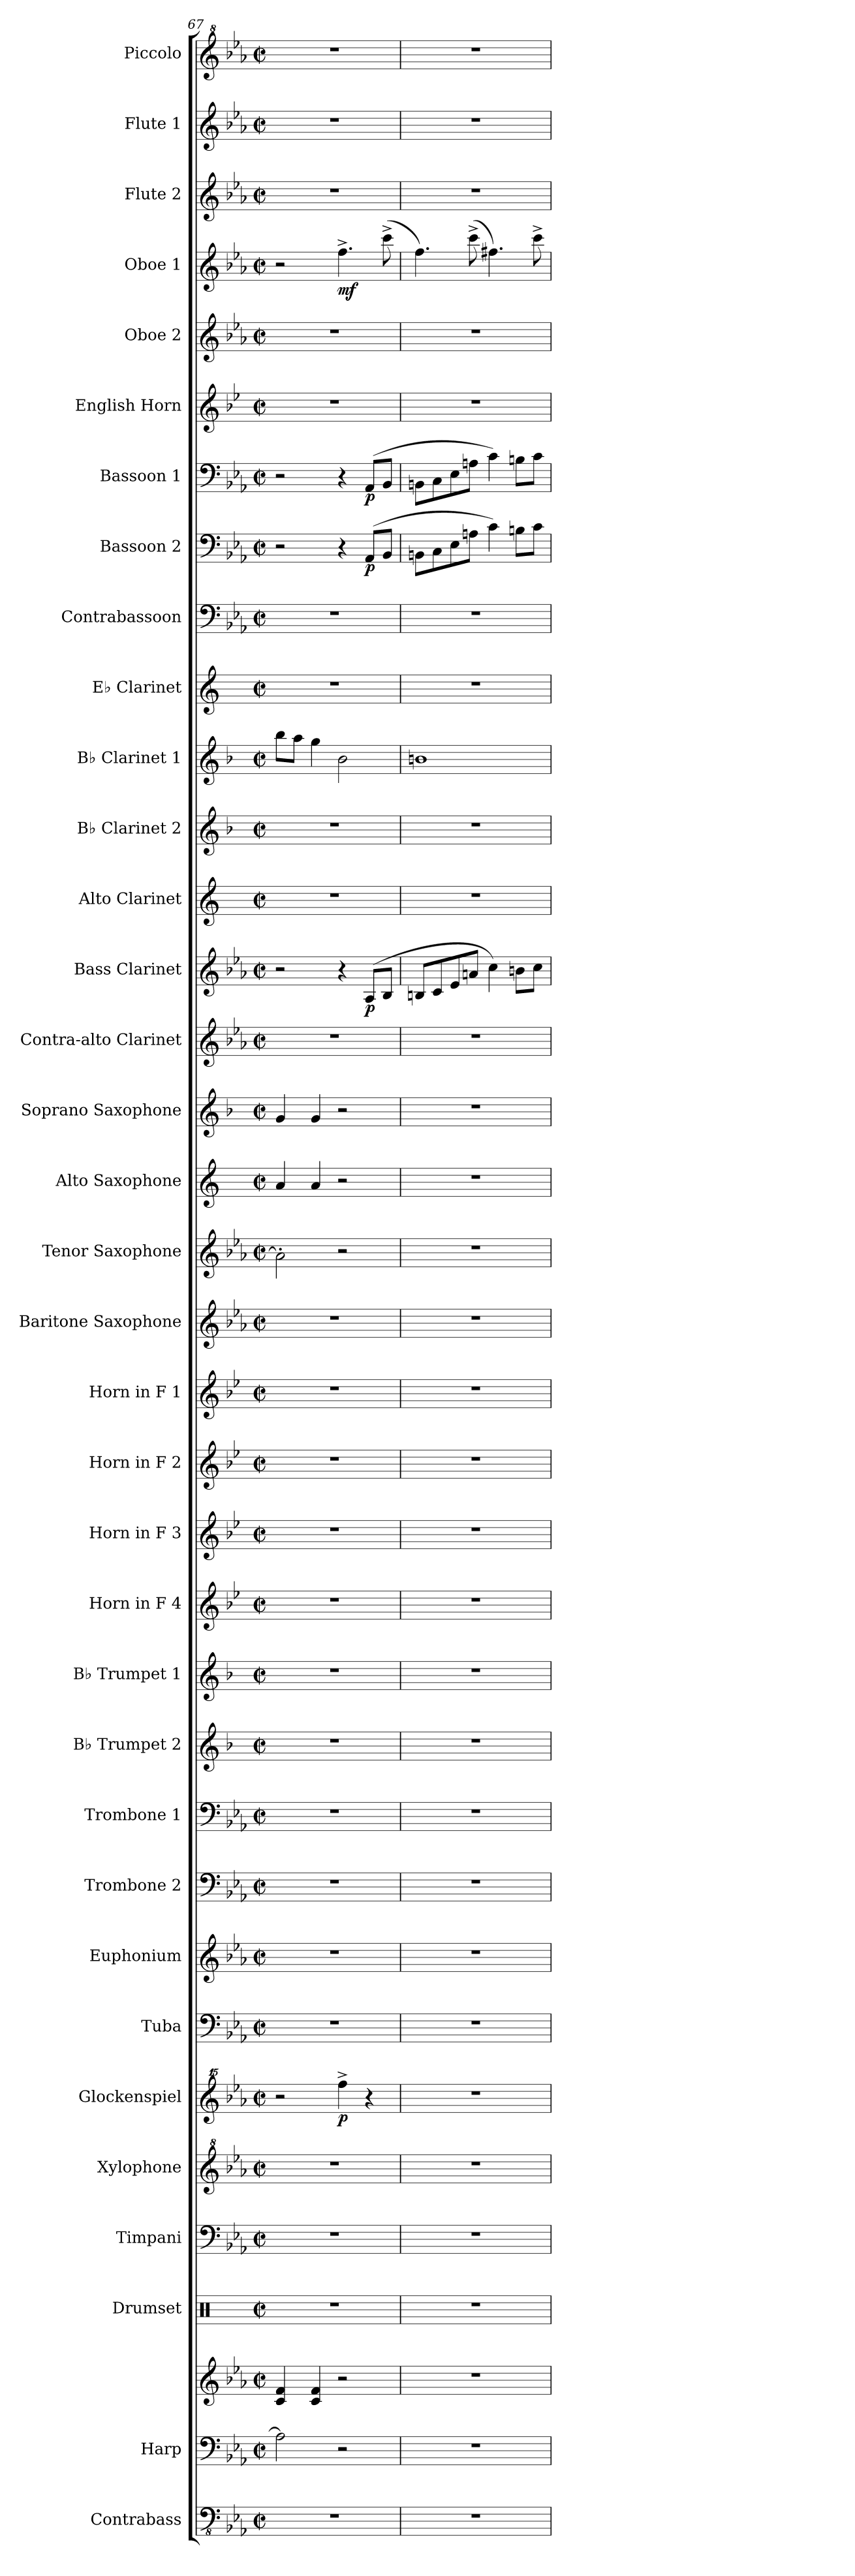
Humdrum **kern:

**kern	**kern	**kern	**kern	**kern	**kern	**kern	**dynam	**kern	**kern	**kern	**kern	**kern	**kern	**kern	**kern	**kern	**kern	**kern	**kern	**kern	**kern	**kern	**kern	**dynam	**kern	**kern	**kern	**kern	**kern	**kern	**dynam	**kern	**dynam	**kern	**kern	**kern	**dynam	**kern	**kern	**kern
*part35	*part34	*part34	*part33	*part32	*part31	*part30	*part30	*part29	*part28	*part27	*part26	*part25	*part24	*part23	*part22	*part21	*part20	*part19	*part18	*part17	*part16	*part15	*part14	*part14	*part13	*part12	*part11	*part10	*part9	*part8	*part8	*part7	*part7	*part6	*part5	*part4	*part4	*part3	*part2	*part1
*staff36	*staff35	*staff34	*staff33	*staff32	*staff31	*staff30	*staff30	*staff29	*staff28	*staff27	*staff26	*staff25	*staff24	*staff23	*staff22	*staff21	*staff20	*staff19	*staff18	*staff17	*staff16	*staff15	*staff14	*staff14	*staff13	*staff12	*staff11	*staff10	*staff9	*staff8	*staff8	*staff7	*staff7	*staff6	*staff5	*staff4	*staff4	*staff3	*staff2	*staff1
*I"Contrabass	*I"Harp	*	*I"Drumset	*I"Timpani	*I"Xylophone	*I"Glockenspiel	*	*I"Tuba	*I"Euphonium	*I"Trombone 2	*I"Trombone 1	*I"B♭ Trumpet 2	*I"B♭ Trumpet 1	*I"Horn in F 4	*I"Horn in F 3	*I"Horn in F 2	*I"Horn in F 1	*I"Baritone Saxophone	*I"Tenor Saxophone	*I"Alto Saxophone	*I"Soprano Saxophone	*I"Contra-alto Clarinet	*I"Bass Clarinet	*	*I"Alto Clarinet	*I"B♭ Clarinet 2	*I"B♭ Clarinet 1	*I"E♭ Clarinet	*I"Contrabassoon	*I"Bassoon 2	*	*I"Bassoon 1	*	*I"English Horn	*I"Oboe 2	*I"Oboe 1	*	*I"Flute 2	*I"Flute 1	*I"Piccolo
*I'Cb.	*I'Hrp.	*	*I'Drs.	*I'Timp.	*I'Xyl.	*I'Glk.	*	*I'Tba.	*I'Euph.	*I'Tbn. 2	*I'Tbn. 1	*I'B♭ Tpt. 2	*I'B♭ Tpt. 1	*I'Hn. 4	*I'Hn. 3	*I'Hn. 2	*I'Hn. 1	*I'Bar. Sax.	*I'T. Sax.	*I'A. Sax.	*I'S. Sax.	*I'C-a. Cl.	*I'B. Cl.	*	*I'A. Cl.	*I'B♭ Cl. 2	*I'B♭ Cl. 1	*I'E♭ Cl.	*I'Cbsn.	*I'Bsn. 2	*	*I'Bsn. 1	*	*I'E. Hn.	*I'Ob. 2	*I'Ob. 1	*	*I'Fl. 2	*I'Fl. 1	*I'Picc.
*clefFv4	*clefF4	*clefG2	*clefX	*clefF4	*clefG^2	*clefG^^2	*	*clefF4	*clefG2	*clefF4	*clefF4	*clefG2	*clefG2	*clefG2	*clefG2	*clefG2	*clefG2	*clefG2	*clefG2	*clefG2	*clefG2	*clefG2	*clefG2	*	*clefG2	*clefG2	*clefG2	*clefG2	*clefF4	*clefF4	*	*clefF4	*	*clefG2	*clefG2	*clefG2	*	*clefG2	*clefG2	*clefG^2
*ITrd7c12	*	*	*	*	*	*	*	*	*ITrd8c14	*	*	*ITrd1c2	*ITrd1c2	*ITrd4c7	*ITrd4c7	*ITrd4c7	*ITrd4c7	*ITrd12c21	*ITrd8c14	*ITrd5c9	*ITrd1c2	*ITrd12c21	*ITrd8c14	*	*ITrd5c9	*ITrd1c2	*ITrd1c2	*ITrd-2c-3	*ITrd7c12	*	*	*	*	*ITrd4c7	*	*	*	*	*	*ITrd-7c-12
*k[b-e-a-]	*k[b-e-a-]	*k[b-e-a-]	*k[]	*k[b-e-a-]	*k[b-e-a-]	*k[b-e-a-]	*	*k[b-e-a-]	*k[b-e-a-]	*k[b-e-a-]	*k[b-e-a-]	*k[b-e-a-]	*k[b-e-a-]	*k[b-e-a-]	*k[b-e-a-]	*k[b-e-a-]	*k[b-e-a-]	*k[b-e-a-]	*k[b-e-a-]	*k[b-e-a-]	*k[b-e-a-]	*k[b-e-a-]	*k[b-e-a-]	*	*k[b-e-a-]	*k[b-e-a-]	*k[b-e-a-]	*k[b-e-a-]	*k[b-e-a-]	*k[b-e-a-]	*	*k[b-e-a-]	*	*k[b-e-a-]	*k[b-e-a-]	*k[b-e-a-]	*	*k[b-e-a-]	*k[b-e-a-]	*k[b-e-a-]
*M4/4	*M4/4	*M4/4	*M4/4	*M4/4	*M4/4	*M4/4	*	*M4/4	*M4/4	*M4/4	*M4/4	*M4/4	*M4/4	*M4/4	*M4/4	*M4/4	*M4/4	*M4/4	*M4/4	*M4/4	*M4/4	*M4/4	*M4/4	*	*M4/4	*M4/4	*M4/4	*M4/4	*M4/4	*M4/4	*	*M4/4	*	*M4/4	*M4/4	*M4/4	*	*M4/4	*M4/4	*M4/4
*met(c|)	*met(c|)	*met(c|)	*met(c|)	*met(c|)	*met(c|)	*met(c|)	*	*met(c|)	*met(c|)	*met(c|)	*met(c|)	*met(c|)	*met(c|)	*met(c|)	*met(c|)	*met(c|)	*met(c|)	*met(c|)	*met(c|)	*met(c|)	*met(c|)	*met(c|)	*met(c|)	*	*met(c|)	*met(c|)	*met(c|)	*met(c|)	*met(c|)	*met(c|)	*	*met(c|)	*	*met(c|)	*met(c|)	*met(c|)	*	*met(c|)	*met(c|)	*met(c|)
=67	=67	=67	=67	=67	=67	=67	=67	=67	=67	=67	=67	=67	=67	=67	=67	=67	=67	=67	=67	=67	=67	=67	=67	=67	=67	=67	=67	=67	=67	=67	=67	=67	=67	=67	=67	=67	=67	=67	=67	=67
1r	2A-\]	4c/ 4f/	1r	1r	1r	2r	.	1r	1r	1r	1r	1r	1r	1r	1r	1r	1r	1r	2A-'\]	4c/	4f/	1r	2r	.	1r	1r	8aa-\L	1r	1r	2r	.	2r	.	1r	1r	2r	.	1r	1r	1r
.	.	.	.	.	.	.	.	.	.	.	.	.	.	.	.	.	.	.	.	.	.	.	.	.	.	.	8gg\J	.	.	.	.	.	.	.	.	.	.	.	.	.
.	.	4c/ 4f/	.	.	.	.	.	.	.	.	.	.	.	.	.	.	.	.	.	4c/	4f/	.	.	.	.	.	4ff\	.	.	.	.	.	.	.	.	.	.	.	.	.
!	!	!	!	!	!	!	!LO:DY:b	!	!	!	!	!	!	!	!	!	!	!	!	!	!	!	!	!	!	!	!	!	!	!	!	!	!	!	!	!	!LO:DY:b	!	!	!
.	2r	2r	.	.	.	4ffff^\	p	.	.	.	.	.	.	.	.	.	.	.	2r	2r	2r	.	4r	.	.	.	2a-\	.	.	4r	.	4r	.	.	.	4.ff^\	mf	.	.	.
!	!	!	!	!	!	!	!	!	!	!	!	!	!	!	!	!	!	!	!	!	!	!	!	!LO:DY:b	!	!	!	!	!	!	!LO:DY:b	!	!LO:DY:b	!	!	!	!	!	!	!
.	.	.	.	.	.	4r	.	.	.	.	.	.	.	.	.	.	.	.	.	.	.	.	(>8AA-/L	p	.	.	.	.	.	(>8AA-/L	p	(>8AA-/L	p	.	.	.	.	.	.	.
.	.	.	.	.	.	.	.	.	.	.	.	.	.	.	.	.	.	.	.	.	.	.	8BB-/J	.	.	.	.	.	.	8BB-/J	.	8BB-/J	.	.	.	(8ccc^\	.	.	.	.
=68	=68	=68	=68	=68	=68	=68	=68	=68	=68	=68	=68	=68	=68	=68	=68	=68	=68	=68	=68	=68	=68	=68	=68	=68	=68	=68	=68	=68	=68	=68	=68	=68	=68	=68	=68	=68	=68	=68	=68	=68
1r	1r	1r	1r	1r	1r	1r	.	1r	1r	1r	1r	1r	1r	1r	1r	1r	1r	1r	1r	1r	1r	1r	8BBn/L	.	1r	1r	1an	1r	1r	8BBn\L	.	8BBn\L	.	1r	1r	4.ff\)	.	1r	1r	1r
.	.	.	.	.	.	.	.	.	.	.	.	.	.	.	.	.	.	.	.	.	.	.	8C/	.	.	.	.	.	.	8C\	.	8C\	.	.	.	.	.	.	.	.
.	.	.	.	.	.	.	.	.	.	.	.	.	.	.	.	.	.	.	.	.	.	.	8E-/	.	.	.	.	.	.	8E-\	.	8E-\	.	.	.	.	.	.	.	.
.	.	.	.	.	.	.	.	.	.	.	.	.	.	.	.	.	.	.	.	.	.	.	8An/J	.	.	.	.	.	.	8An\J	.	8An\J	.	.	.	(8ccc^\	.	.	.	.
.	.	.	.	.	.	.	.	.	.	.	.	.	.	.	.	.	.	.	.	.	.	.	4c\)	.	.	.	.	.	.	4c\)	.	4c\)	.	.	.	4.ff#X\)	.	.	.	.
.	.	.	.	.	.	.	.	.	.	.	.	.	.	.	.	.	.	.	.	.	.	.	8Bn\L	.	.	.	.	.	.	8Bn\L	.	8Bn\L	.	.	.	.	.	.	.	.
.	.	.	.	.	.	.	.	.	.	.	.	.	.	.	.	.	.	.	.	.	.	.	8c\J	.	.	.	.	.	.	8c\J	.	8c\J	.	.	.	8ccc^\	.	.	.	.
=	=	=	=	=	=	=	=	=	=	=	=	=	=	=	=	=	=	=	=	=	=	=	=	=	=	=	=	=	=	=	=	=	=	=	=	=	=	=	=	=
*-	*-	*-	*-	*-	*-	*-	*-	*-	*-	*-	*-	*-	*-	*-	*-	*-	*-	*-	*-	*-	*-	*-	*-	*-	*-	*-	*-	*-	*-	*-	*-	*-	*-	*-	*-	*-	*-	*-	*-	*-
